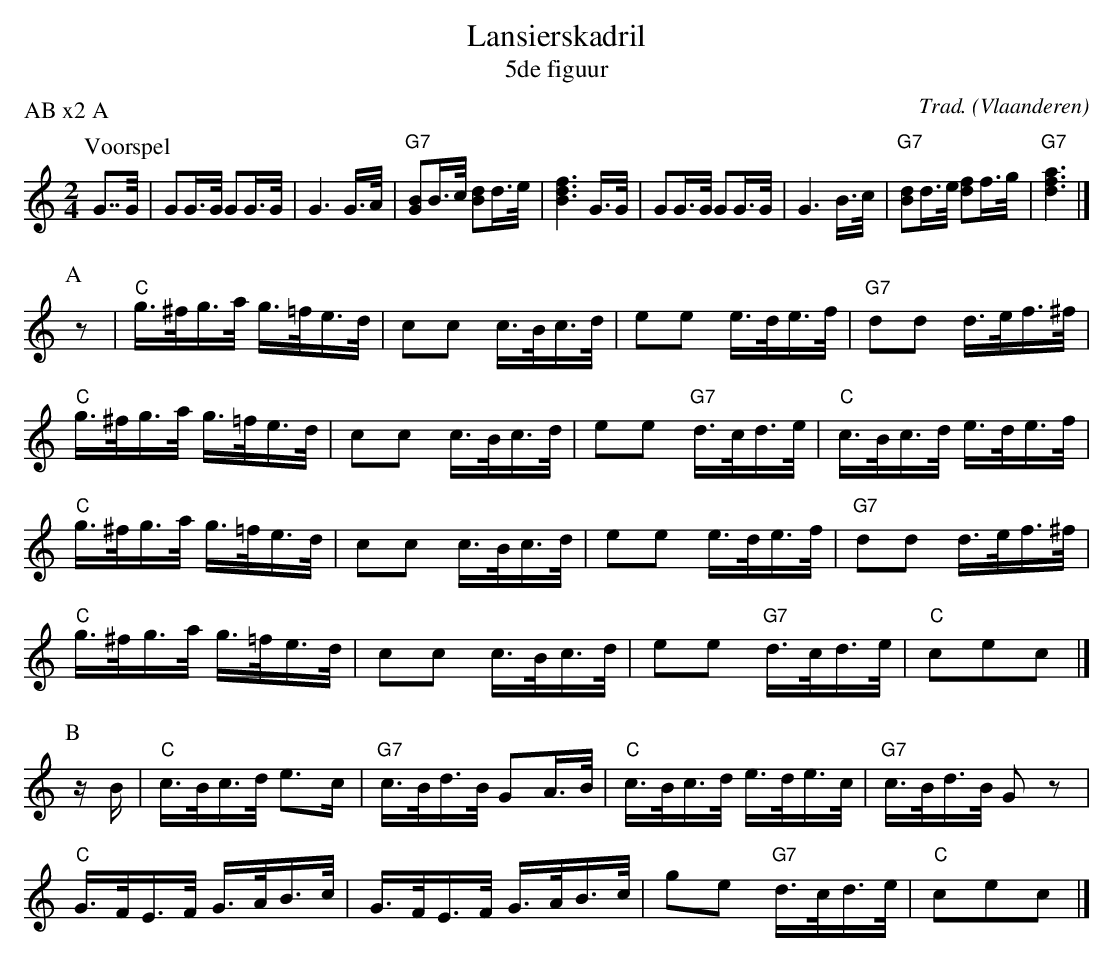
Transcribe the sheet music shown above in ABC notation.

X:1
T:Lansierskadril
T:5de figuur
C:Trad.
O:Vlaanderen
P:AB x2 A
L:1/8
M:2/4
K:C
P:Voorspel
G>>G | GG/>G/ GG/>G/ | G3 G/>A/ | "G7"[BG]B/>c/ [dB]d/>e/ | [f3d3B3] G/>G/ | GG/>G/ GG/>G/ | G3 B/>c/ | "G7"[dB]d/>e/ [fd]f/>g/ | "G7" [a3f3d3] |]
P:A
z | "C"g/>^f/g/>a/ g/>=f/e/>d/ | cc c/>B/c/>d/ | ee e/>d/e/>f/ | "G7"dd d/>e/f/>^f/ |
"C"g/>^f/g/>a/ g/>=f/e/>d/ | cc c/>B/c/>d/ | ee "G7"d/>c/d/>e/ | "C"c/>B/c/>d/ e/>d/e/>f/ |
"C"g/>^f/g/>a/ g/>=f/e/>d/ | cc c/>B/c/>d/ | ee e/>d/e/>f/ | "G7"dd d/>e/f/>^f/ |
"C"g/>^f/g/>a/ g/>=f/e/>d/ | cc c/>B/c/>d/ | ee "G7"d/>c/d/>e/ | "C"cec |]
P:B
z/ B/ | "C"c/>B/c/>d/ e>c | "G7"c/>B/d/>B/ GA/>B/ | "C" c/>B/c/>d/ e/>d/e/>c/ | "G7"c/>B/d/>B/ G z |
"C"G/>F/E/>F/ G/>A/B/>c/ | G/>F/E/>F/ G/>A/B/>c/ | ge "G7"d/>c/d/>e/ | "C" cec |]
